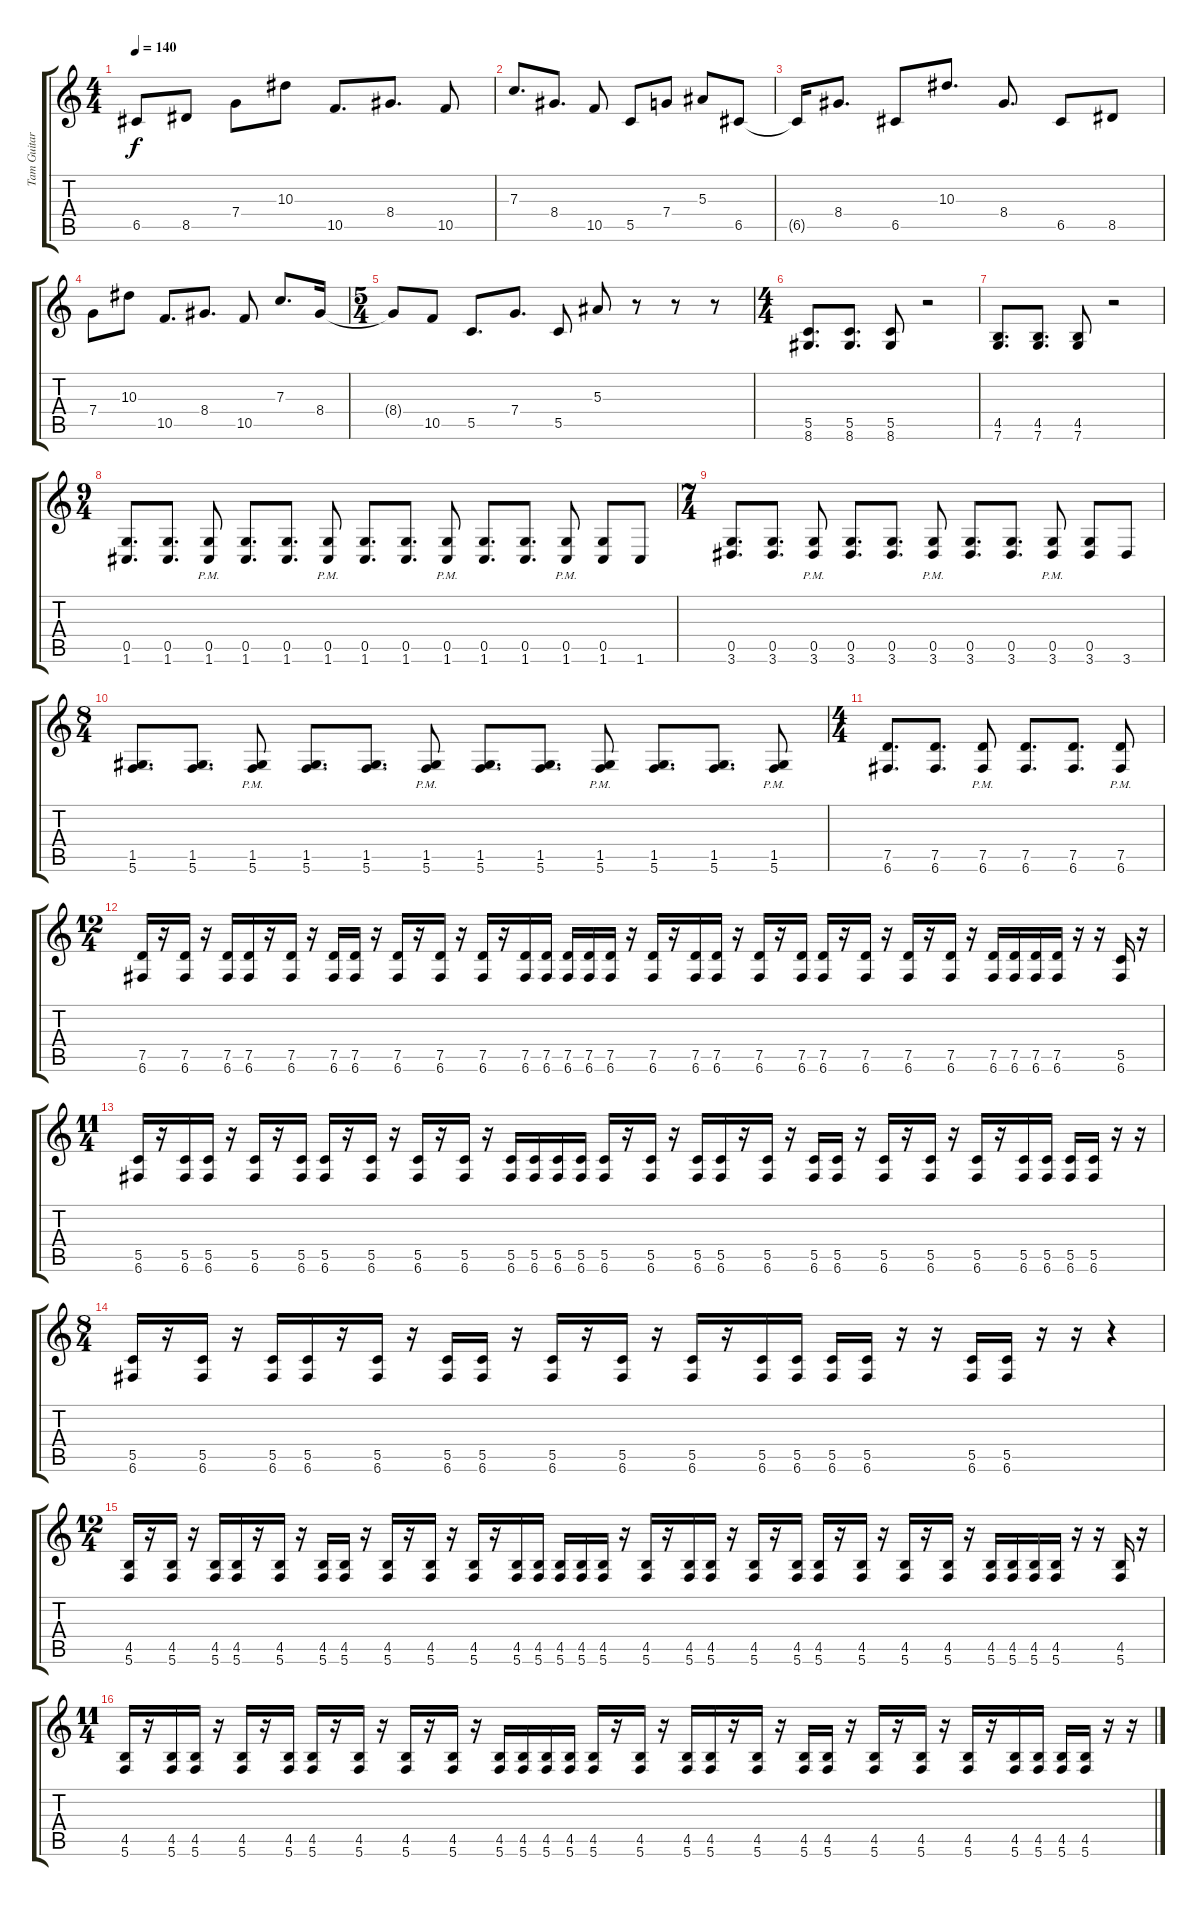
\track ("Tam Guitar" "Tam Guitar") {instrument overdrivenguitar}
\staff {score tabs}
\tuning (D4 A3 F3 C3 G2 C2) {hide}
\ts (4 4)
\tempo 140
\clef g2
\ks c
6.5.8{dy f} 8.5.8 7.4.8 10.3.8 10.5.8{d} 8.4.8{d} 10.5.8 |
7.3.8{d} 8.4.8{d} 10.5.8 5.5.8 7.4.8 5.3.8 6.5.8 |
6.5{t}.16 8.4.8{d} 6.5.8 10.3.8{d} 8.4.8{d} 6.5.8 8.5.8 |
7.4.8 10.3.8 10.5.8{d} 8.4.8{d} 10.5.8 7.3.8{d} 8.4.16 |
\ts (5 4)
8.4{t}.8 10.5.8 5.5.8{d} 7.4.8{d} 5.5.8 5.3.8 r.8 r.8 r.8 |
\ts (4 4)
(5.5 8.6).8{d} (5.5 8.6).8{d} (5.5 8.6).8 r.2 |
(4.5 7.6).8{d} (4.5 7.6).8{d} (4.5 7.6).8 r.2 |
\ts (9 4)
(0.5 1.6).8{d} (0.5 1.6).8{d} (0.5{pm} 1.6{pm}).8 (0.5 1.6).8{d} (0.5 1.6).8{d} (0.5{pm} 1.6{pm}).8 (0.5 1.6).8{d} (0.5 1.6).8{d} (0.5{pm} 1.6{pm}).8 (0.5 1.6).8{d} (0.5 1.6).8{d} (0.5{pm} 1.6{pm}).8 (0.5 1.6).8 1.6.8 |
\ts (7 4)
(0.5 3.6).8{d} (0.5 3.6).8{d} (0.5{pm} 3.6{pm}).8 (0.5 3.6).8{d} (0.5 3.6).8{d} (0.5{pm} 3.6{pm}).8 (0.5 3.6).8{d} (0.5 3.6).8{d} (0.5{pm} 3.6{pm}).8 (0.5 3.6).8 3.6.8 |
\ts (8 4)
(1.5 5.6).8{d} (1.5 5.6).8{d} (1.5{pm} 5.6{pm}).8 (1.5 5.6).8{d} (1.5 5.6).8{d} (1.5{pm} 5.6{pm}).8 (1.5 5.6).8{d} (1.5 5.6).8{d} (1.5{pm} 5.6{pm}).8 (1.5 5.6).8{d} (1.5 5.6).8{d} (1.5{pm} 5.6{pm}).8 |
\ts (4 4)
(7.5 6.6).8{d} (7.5 6.6).8{d} (7.5{pm} 6.6{pm}).8 (7.5 6.6).8{d} (7.5 6.6).8{d} (7.5{pm} 6.6{pm}).8 |
\ts (12 4)
(7.5 6.6).16 r.16 (7.5 6.6).16 r.16 (7.5 6.6).16 (7.5 6.6).16 r.16 (7.5 6.6).16 r.16 (7.5 6.6).16 (7.5 6.6).16 r.16 (7.5 6.6).16 r.16 (7.5 6.6).16 r.16 (7.5 6.6).16 r.16 (7.5 6.6).16 (7.5 6.6).16 (7.5 6.6).16 (7.5 6.6).16 (7.5 6.6).16 r.16 (7.5 6.6).16 r.16 (7.5 6.6).16 (7.5 6.6).16 r.16 (7.5 6.6).16 r.16 (7.5 6.6).16 (7.5 6.6).16 r.16 (7.5 6.6).16 r.16 (7.5 6.6).16 r.16 (7.5 6.6).16 r.16 (7.5 6.6).16 (7.5 6.6).16 (7.5 6.6).16 (7.5 6.6).16 r.16 r.16 (5.5 6.6).16 r.16 |
\ts (11 4)
(5.5 6.6).16 r.16 (5.5 6.6).16 (5.5 6.6).16 r.16 (5.5 6.6).16 r.16 (5.5 6.6).16 (5.5 6.6).16 r.16 (5.5 6.6).16 r.16 (5.5 6.6).16 r.16 (5.5 6.6).16 r.16 (5.5 6.6).16 (5.5 6.6).16 (5.5 6.6).16 (5.5 6.6).16 (5.5 6.6).16 r.16 (5.5 6.6).16 r.16 (5.5 6.6).16 (5.5 6.6).16 r.16 (5.5 6.6).16 r.16 (5.5 6.6).16 (5.5 6.6).16 r.16 (5.5 6.6).16 r.16 (5.5 6.6).16 r.16 (5.5 6.6).16 r.16 (5.5 6.6).16 (5.5 6.6).16 (5.5 6.6).16 (5.5 6.6).16 r.16 r.16 |
\ts (8 4)
(5.5 6.6).16 r.16 (5.5 6.6).16 r.16 (5.5 6.6).16 (5.5 6.6).16 r.16 (5.5 6.6).16 r.16 (5.5 6.6).16 (5.5 6.6).16 r.16 (5.5 6.6).16 r.16 (5.5 6.6).16 r.16 (5.5 6.6).16 r.16 (5.5 6.6).16 (5.5 6.6).16 (5.5 6.6).16 (5.5 6.6).16 r.16 r.16 (5.5 6.6).16 (5.5 6.6).16 r.16 r.16 r.4 |
\ts (12 4)
(4.5 5.6).16 r.16 (4.5 5.6).16 r.16 (4.5 5.6).16 (4.5 5.6).16 r.16 (4.5 5.6).16 r.16 (4.5 5.6).16 (4.5 5.6).16 r.16 (4.5 5.6).16 r.16 (4.5 5.6).16 r.16 (4.5 5.6).16 r.16 (4.5 5.6).16 (4.5 5.6).16 (4.5 5.6).16 (4.5 5.6).16 (4.5 5.6).16 r.16 (4.5 5.6).16 r.16 (4.5 5.6).16 (4.5 5.6).16 r.16 (4.5 5.6).16 r.16 (4.5 5.6).16 (4.5 5.6).16 r.16 (4.5 5.6).16 r.16 (4.5 5.6).16 r.16 (4.5 5.6).16 r.16 (4.5 5.6).16 (4.5 5.6).16 (4.5 5.6).16 (4.5 5.6).16 r.16 r.16 (4.5 5.6).16 r.16 |
\ts (11 4)
(4.5 5.6).16 r.16 (4.5 5.6).16 (4.5 5.6).16 r.16 (4.5 5.6).16 r.16 (4.5 5.6).16 (4.5 5.6).16 r.16 (4.5 5.6).16 r.16 (4.5 5.6).16 r.16 (4.5 5.6).16 r.16 (4.5 5.6).16 (4.5 5.6).16 (4.5 5.6).16 (4.5 5.6).16 (4.5 5.6).16 r.16 (4.5 5.6).16 r.16 (4.5 5.6).16 (4.5 5.6).16 r.16 (4.5 5.6).16 r.16 (4.5 5.6).16 (4.5 5.6).16 r.16 (4.5 5.6).16 r.16 (4.5 5.6).16 r.16 (4.5 5.6).16 r.16 (4.5 5.6).16 (4.5 5.6).16 (4.5 5.6).16 (4.5 5.6).16 r.16 r.16
